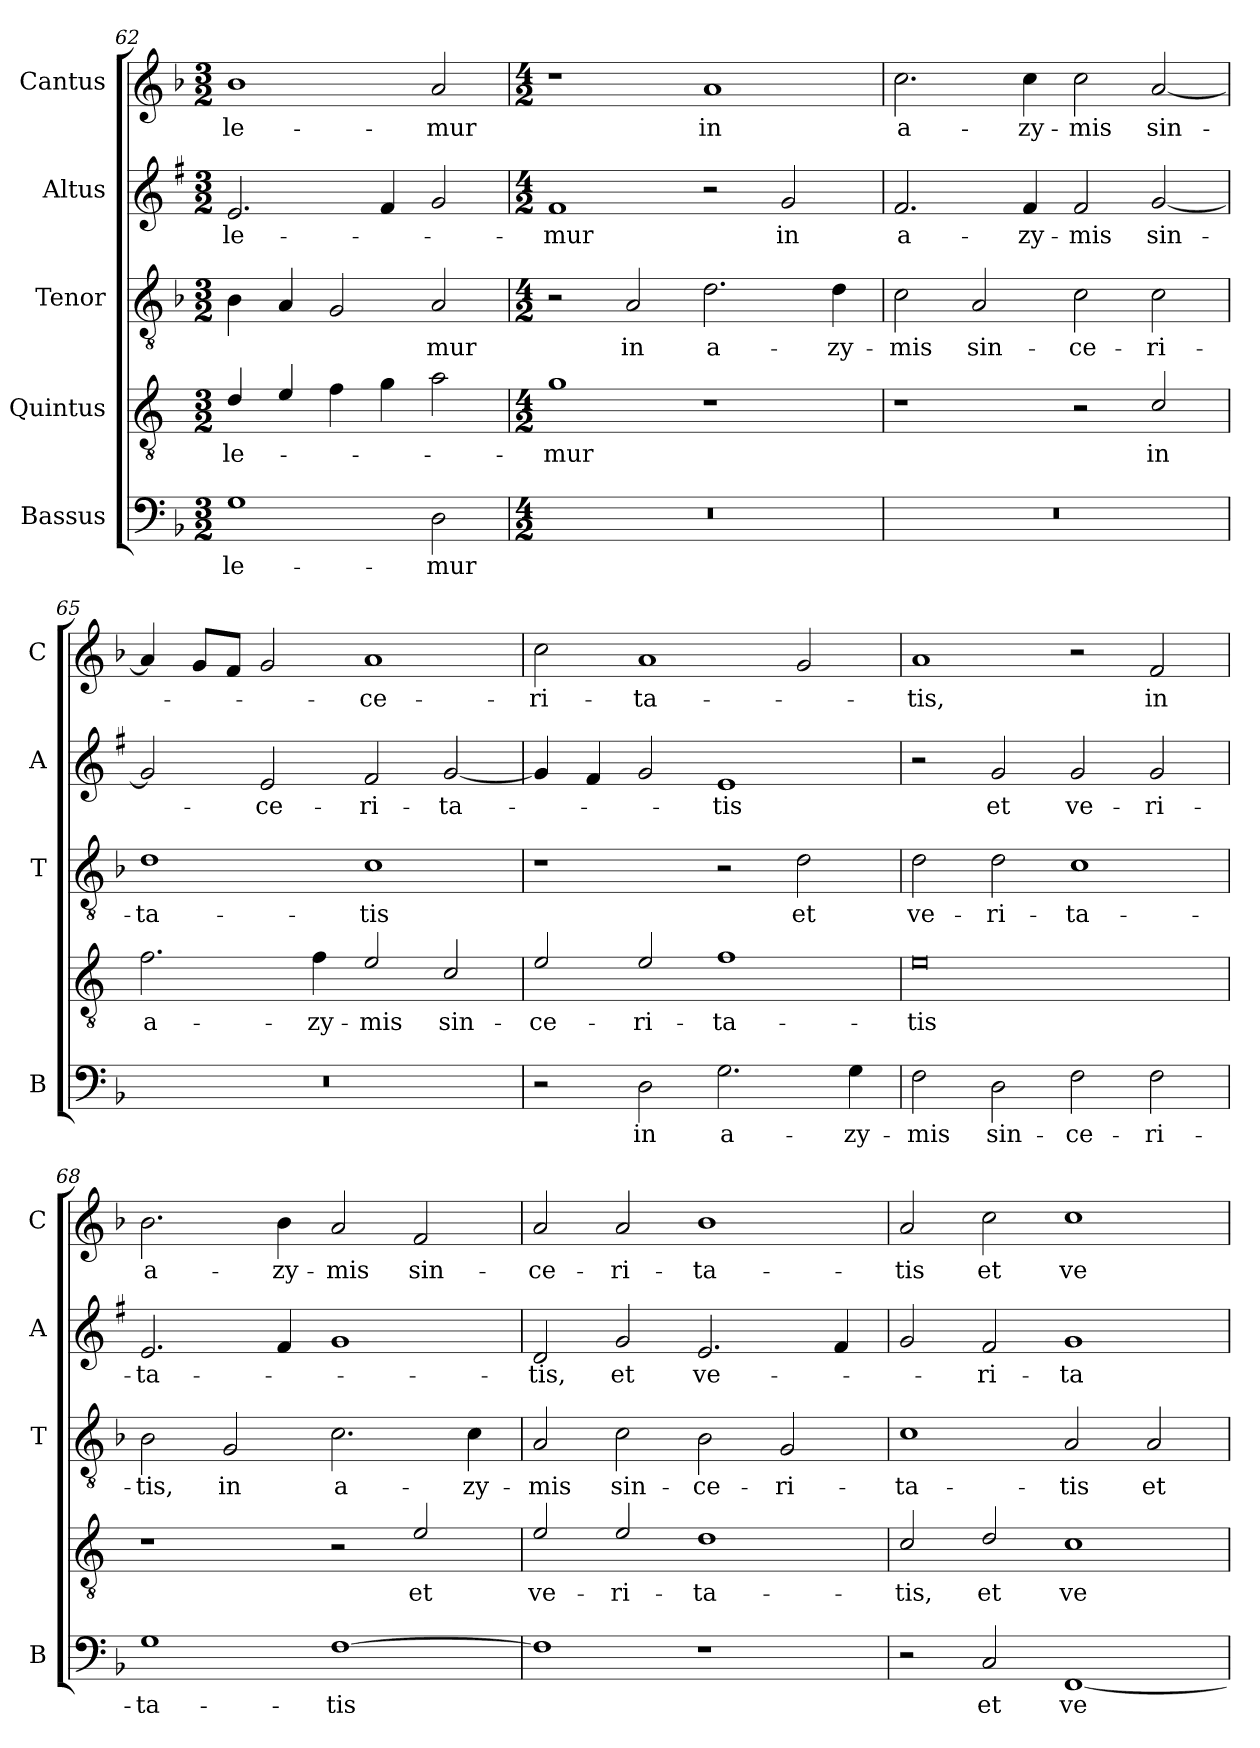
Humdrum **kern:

**kern	**text	**kern	**text	**kern	**text	**kern	**text	**kern	**text
*part5	*part5	*part4	*part4	*part3	*part3	*part2	*part2	*part1	*part1
*staff5	*staff5	*staff4	*staff4	*staff3	*staff3	*staff2	*staff2	*staff1	*staff1
*I"Bassus	*	*I"Quintus	*	*I"Tenor	*	*I"Altus	*	*I"Cantus	*
*I'B	*	*	*	*I'T	*	*I'A	*	*I'C	*
*clefF4	*	*clefGv2	*	*clefGv2	*	*clefG2	*	*clefG2	*
*	*	*ITrd4c7	*	*	*	*ITrd1c2	*	*	*
*k[b-]	*	*k[b-]	*	*k[b-]	*	*k[b-]	*	*k[b-]	*
*F:	*	*F:	*	*F:	*	*F:	*	*F:	*
*M3/2	*	*M3/2	*	*M3/2	*	*M3/2	*	*M3/2	*
=62	=62	=62	=62	=62	=62	=62	=62	=62	=62
!	!LO:LY:b	!	!LO:LY:b	!	!	!	!LO:LY:b	!	!LO:LY:b
1G	-le-	4G/	-le-	4B-\	.	2.d/	-le-	1b-	-le-
.	.	4A/	.	4A/	.	.	.	.	.
.	.	4B-\	.	2G/	.	.	.	.	.
.	.	4c\	.	.	.	4e/	.	.	.
!	!LO:LY:b	!	!	!	!LO:LY:b	!	!	!	!LO:LY:b
2D\	-mur	2d\	.	2A/	-mur	2f/	.	2a/	-mur
=63	=63	=63	=63	=63	=63	=63	=63	=63	=63
*M4/2	*	*M4/2	*	*M4/2	*	*M4/2	*	*M4/2	*
!	!	!	!LO:LY:b	!	!	!	!LO:LY:b	!	!
0r	.	1c	-mur	2r	.	1e	-mur	1r	.
!	!	!	!	!	!LO:LY:b	!	!	!	!
.	.	.	.	2A/	in	.	.	.	.
!	!	!	!	!	!LO:LY:b	!	!	!	!LO:LY:b
.	.	1r	.	2.d\	a-	2r	.	1a	in
!	!	!	!	!	!	!	!LO:LY:b	!	!
.	.	.	.	.	.	2f/	in	.	.
!	!	!	!	!	!LO:LY:b	!	!	!	!
.	.	.	.	4d\	-zy-	.	.	.	.
=64	=64	=64	=64	=64	=64	=64	=64	=64	=64
!	!	!	!	!	!LO:LY:b	!	!LO:LY:b	!	!LO:LY:b
0r	.	1r	.	2c\	-mis	2.e/	a-	2.cc\	a-
!	!	!	!	!	!LO:LY:b	!	!	!	!
.	.	.	.	2A/	sin-	.	.	.	.
!	!	!	!	!	!	!	!LO:LY:b	!	!LO:LY:b
.	.	.	.	.	.	4e/	-zy-	4cc\	-zy-
!	!	!	!	!	!LO:LY:b	!	!LO:LY:b	!	!LO:LY:b
.	.	2r	.	2c\	-ce-	2e/	-mis	2cc\	-mis
!	!	!	!LO:LY:b	!	!LO:LY:b	!	!LO:LY:b	!	!LO:LY:b
.	.	2F/	in	2c\	-ri-	[2f/	sin-	[2a/	sin-
=65	=65	=65	=65	=65	=65	=65	=65	=65	=65
!	!	!	!LO:LY:b	!	!LO:LY:b	!	!	!	!
0r	.	2.B-\	a-	1d	-ta-	2f/]	.	4a/]	.
.	.	.	.	.	.	.	.	8g/L	.
.	.	.	.	.	.	.	.	8f/J	.
!	!	!	!	!	!	!	!LO:LY:b	!	!
.	.	.	.	.	.	2d/	-ce-	2g/	.
!	!	!	!LO:LY:b	!	!	!	!	!	!
.	.	4B-\	-zy-	.	.	.	.	.	.
!	!	!	!LO:LY:b	!	!LO:LY:b	!	!LO:LY:b	!	!LO:LY:b
.	.	2A/	-mis	1c	-tis	2e/	-ri-	1a	-ce-
!	!	!	!LO:LY:b	!	!	!	!LO:LY:b	!	!
.	.	2F/	sin-	.	.	[2f/	-ta-	.	.
!!LO:LB:g=z
=66	=66	=66	=66	=66	=66	=66	=66	=66	=66
!	!	!	!LO:LY:b	!	!	!	!	!	!LO:LY:b
2r	.	2A/	-ce-	1r	.	4f/]	.	2cc\	-ri-
.	.	.	.	.	.	4e/	.	.	.
!	!LO:LY:b	!	!LO:LY:b	!	!	!	!	!	!LO:LY:b
2D\	in	2A/	-ri-	.	.	2f/	.	1a	-ta-
!	!LO:LY:b	!	!LO:LY:b	!	!	!	!LO:LY:b	!	!
2.G\	a-	1B-	-ta-	2r	.	1d	-tis	.	.
!	!	!	!	!	!LO:LY:b	!	!	!	!
.	.	.	.	2d\	et	.	.	2g/	.
!	!LO:LY:b	!	!	!	!	!	!	!	!
4G\	-zy-	.	.	.	.	.	.	.	.
=67	=67	=67	=67	=67	=67	=67	=67	=67	=67
!	!LO:LY:b	!	!LO:LY:b	!	!LO:LY:b	!	!	!	!LO:LY:b
2F\	-mis	0A	-tis	2d\	ve-	2r	.	1a	-tis,
!	!LO:LY:b	!	!	!	!LO:LY:b	!	!LO:LY:b	!	!
2D\	sin-	.	.	2d\	-ri-	2f/	et	.	.
!	!LO:LY:b	!	!	!	!LO:LY:b	!	!LO:LY:b	!	!
2F\	-ce-	.	.	1c	-ta-	2f/	ve-	2r	.
!	!LO:LY:b	!	!	!	!	!	!LO:LY:b	!	!LO:LY:b
2F\	-ri-	.	.	.	.	2f/	-ri-	2f/	in
=68	=68	=68	=68	=68	=68	=68	=68	=68	=68
!	!LO:LY:b	!	!	!	!LO:LY:b	!	!LO:LY:b	!	!LO:LY:b
1G	-ta-	1r	.	2B-\	-tis,	2.d/	-ta-	2.b-\	a-
!	!	!	!	!	!LO:LY:b	!	!	!	!
.	.	.	.	2G/	in	.	.	.	.
!	!	!	!	!	!	!	!	!	!LO:LY:b
.	.	.	.	.	.	4e/	.	4b-\	-zy-
!	!LO:LY:b	!	!	!	!LO:LY:b	!	!	!	!LO:LY:b
[1F	-tis	2r	.	2.c\	a-	1f	.	2a/	-mis
!	!	!	!LO:LY:b	!	!	!	!	!	!LO:LY:b
.	.	2A/	et	.	.	.	.	2f/	sin-
!	!	!	!	!	!LO:LY:b	!	!	!	!
.	.	.	.	4c\	-zy-	.	.	.	.
=69	=69	=69	=69	=69	=69	=69	=69	=69	=69
!	!	!	!LO:LY:b	!	!LO:LY:b	!	!LO:LY:b	!	!LO:LY:b
1F]	.	2A/	ve-	2A/	-mis	2c/	-tis,	2a/	-ce-
!	!	!	!LO:LY:b	!	!LO:LY:b	!	!LO:LY:b	!	!LO:LY:b
.	.	2A/	-ri-	2c\	sin-	2f/	et	2a/	-ri-
!	!	!	!LO:LY:b	!	!LO:LY:b	!	!LO:LY:b	!	!LO:LY:b
1r	.	1G	-ta-	2B-\	-ce-	2.d/	ve-	1b-	-ta-
!	!	!	!	!	!LO:LY:b	!	!	!	!
.	.	.	.	2G/	-ri-	.	.	.	.
.	.	.	.	.	.	4e/	.	.	.
=70	=70	=70	=70	=70	=70	=70	=70	=70	=70
!	!	!	!LO:LY:b	!	!LO:LY:b	!	!	!	!LO:LY:b
2r	.	2F/	-tis,	1c	-ta-	2f/	.	2a/	-tis
!	!LO:LY:b	!	!LO:LY:b	!	!	!	!LO:LY:b	!	!LO:LY:b
2C/	et	2G/	et	.	.	2e/	-ri-	2cc\	et
!	!LO:LY:b	!	!LO:LY:b	!	!LO:LY:b	!	!LO:LY:b	!	!LO:LY:b
[1FF	ve-	1F	ve-	2A/	-tis	1f	-ta-	1cc	ve-
!	!	!	!	!	!LO:LY:b	!	!	!	!
.	.	.	.	2A/	et	.	.	.	.
=	=	=	=	=	=	=	=	=	=
*-	*-	*-	*-	*-	*-	*-	*-	*-	*-
